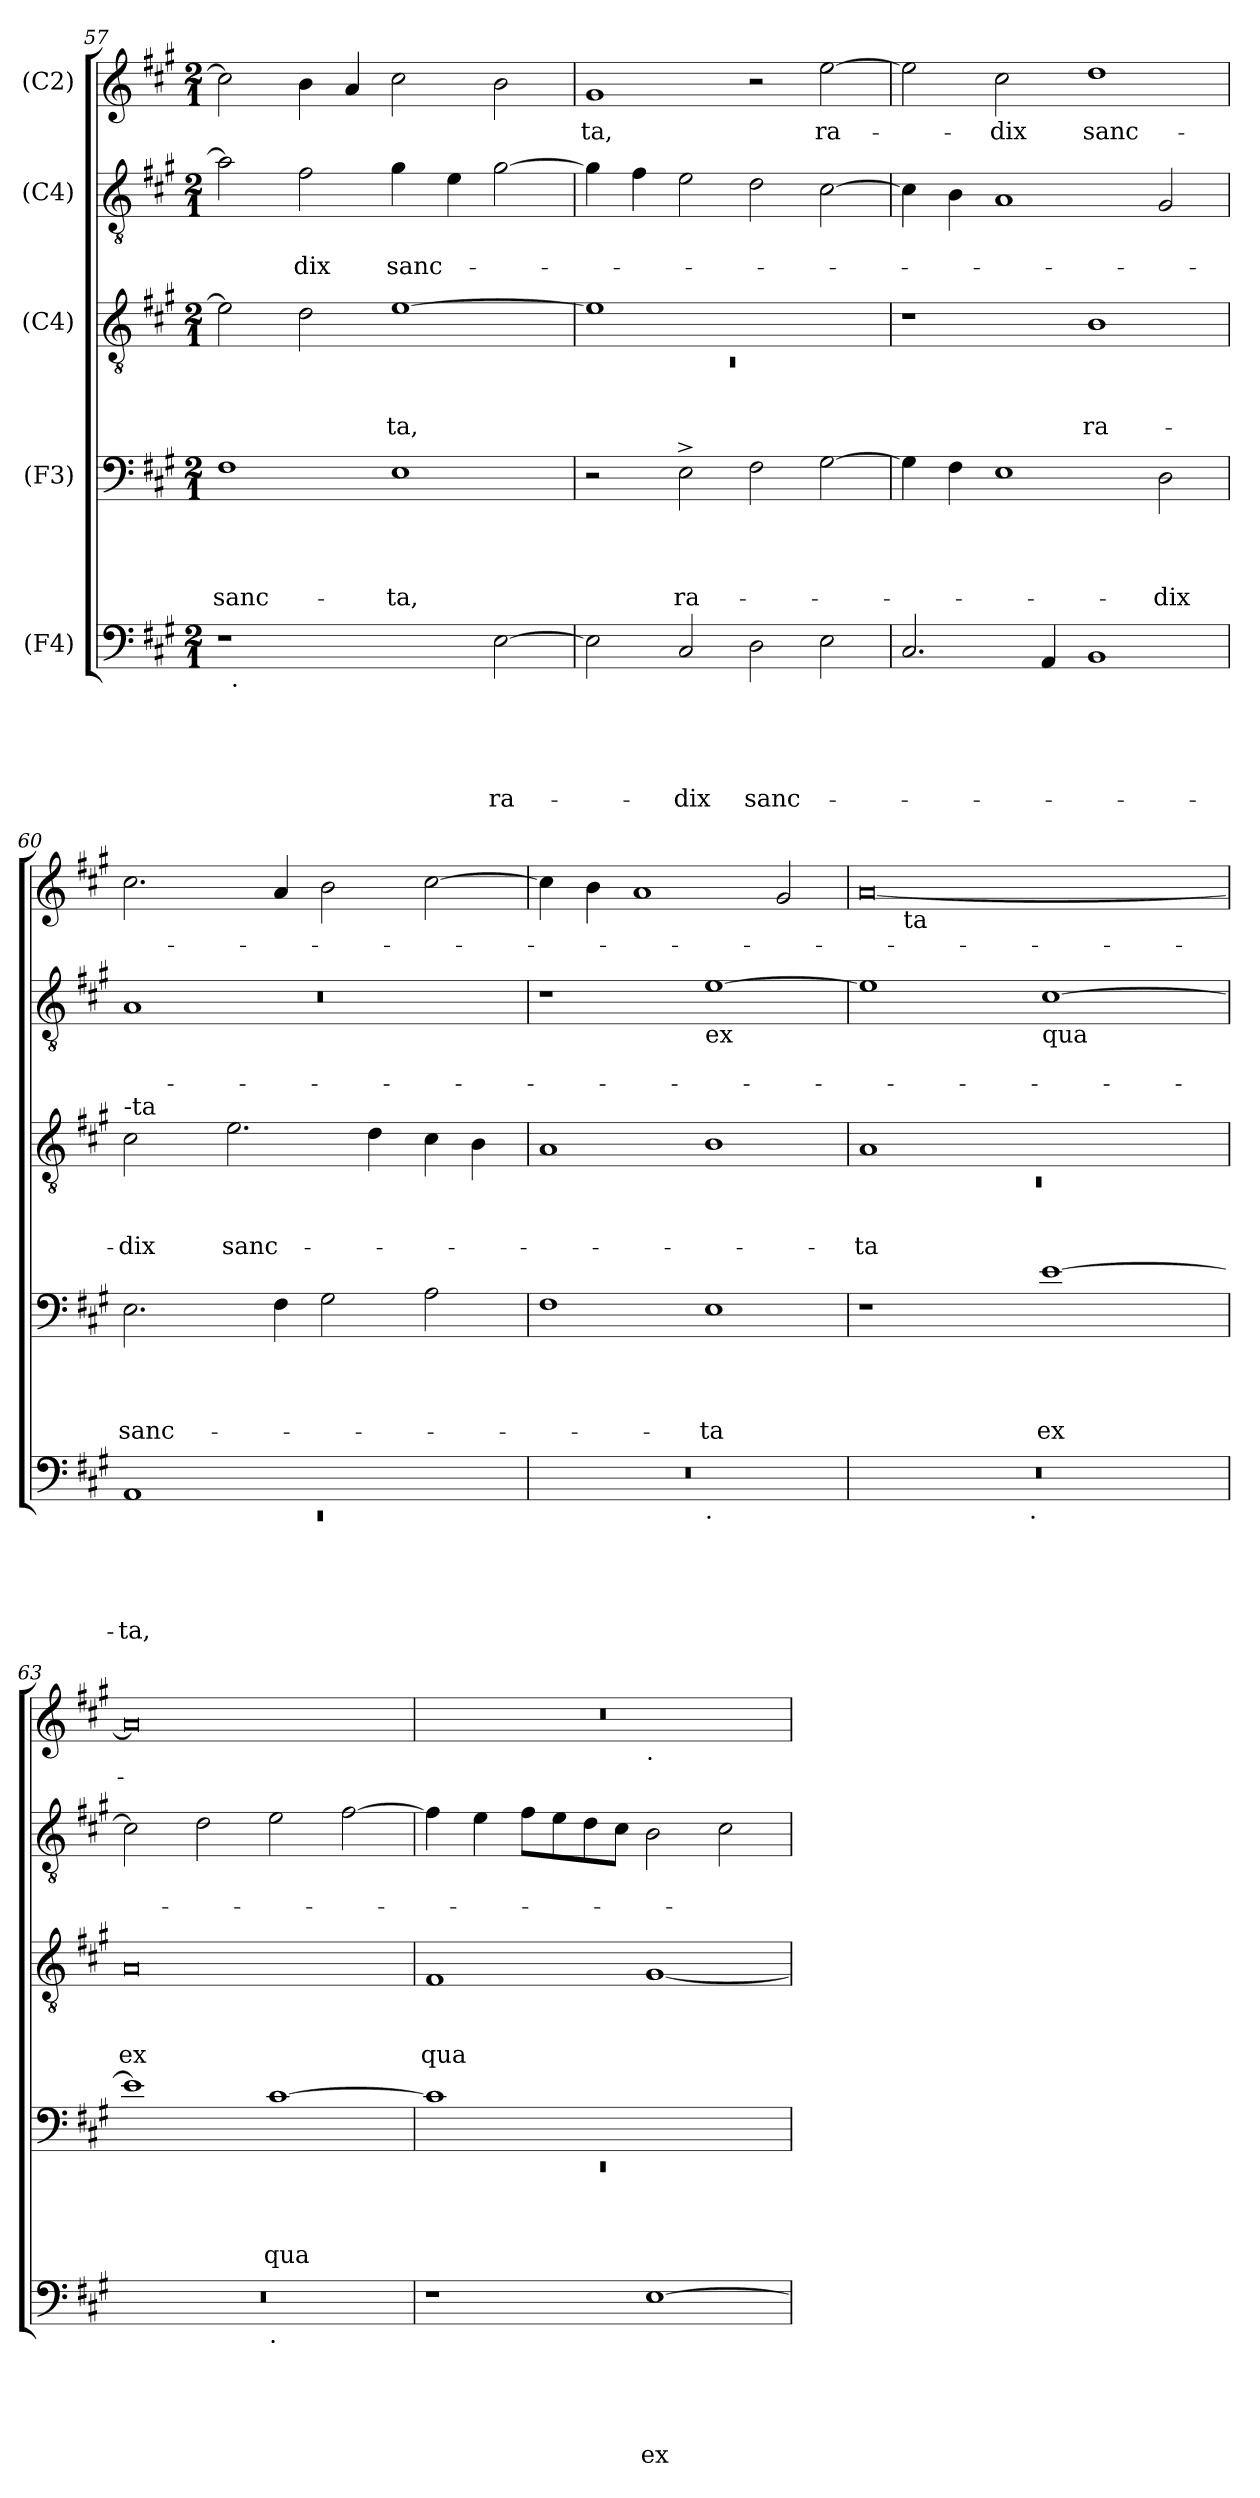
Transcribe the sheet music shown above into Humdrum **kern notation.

**kern	**text	**text	**text	**text	**text	**kern	**text	**text	**text	**text	**kern	**text	**text	**text	**kern	**text	**text	**kern	**text
*part5	*part5	*part5	*part5	*part5	*part5	*part4	*part4	*part4	*part4	*part4	*part3	*part3	*part3	*part3	*part2	*part2	*part2	*part1	*part1
*staff5	*staff5	*staff5	*staff5	*staff5	*staff5	*staff4	*staff4	*staff4	*staff4	*staff4	*staff3	*staff3	*staff3	*staff3	*staff2	*staff2	*staff2	*staff1	*staff1
*I"(F4)	*	*	*	*	*	*I"(F3)	*	*	*	*	*I"(C4)	*	*	*	*I"(C4)	*	*	*I"(C2)	*
*clefF4	*	*	*	*	*	*clefF4	*	*	*	*	*clefGv2	*	*	*	*clefGv2	*	*	*clefG2	*
*k[f#c#g#]	*	*	*	*	*	*k[f#c#g#]	*	*	*	*	*k[f#c#g#]	*	*	*	*k[f#c#g#]	*	*	*k[f#c#g#]	*
*A:	*	*	*	*	*	*A:	*	*	*	*	*A:	*	*	*	*A:	*	*	*A:	*
*M2/1	*	*	*	*	*	*M2/1	*	*	*	*	*M2/1	*	*	*	*M2/1	*	*	*M2/1	*
=57	=57	=57	=57	=57	=57	=57	=57	=57	=57	=57	=57	=57	=57	=57	=57	=57	=57	=57	=57
!	!	!	!	!	!	!	!	!	!	!LO:LY:b	!	!	!	!	!	!	!	!	!
*^	*	*	*	*	*	*	*	*	*	*	*	*	*	*	*	*	*	*	*
1r	32ryy	.	.	.	.	.	1F#	.	.	.	sanc-	2e\]	.	.	.	2a\]	.	.	2cc#\]	.
!	!LO:TX:b:t=.	!	!	!	!	!	!	!	!	!	!	!	!	!	!	!	!	!	!	!
.	1ryy	.	.	.	.	.	.	.	.	.	.	.	.	.	.	.	.	.	.	.
!	!	!	!	!	!	!	!	!	!	!	!	!	!	!	!	!	!	!LO:LY:b	!	!
.	.	.	.	.	.	.	.	.	.	.	.	2d\	.	.	.	2f#\	.	-dix	4b\	.
.	.	.	.	.	.	.	.	.	.	.	.	.	.	.	.	.	.	.	4a/	.
!	!	!	!	!	!	!	!	!	!	!	!LO:LY:b	!	!	!	!LO:LY:b	!	!	!LO:LY:b	!	!
2ryy	.	.	.	.	.	.	1E	.	.	.	-ta,	[>1e	.	.	-ta,	4g#\	.	sanc-	2cc#\	.
.	2ryy	.	.	.	.	.	.	.	.	.	.	.	.	.	.	.	.	.	.	.
.	.	.	.	.	.	.	.	.	.	.	.	.	.	.	.	4e\	.	.	.	.
!	!	!	!	!	!	!LO:LY:b	!	!	!	!	!	!	!	!	!	!	!	!	!	!
[>2E\	.	.	.	.	.	ra-	.	.	.	.	.	.	.	.	.	[>2g#\	.	.	2b\	.
.	4...ryy	.	.	.	.	.	.	.	.	.	.	.	.	.	.	.	.	.	.	.
=58	=58	=58	=58	=58	=58	=58	=58	=58	=58	=58	=58	=58	=58	=58	=58	=58	=58	=58	=58	=58
*	*	*	*	*	*	*	*	*	*	*	*	*^	*	*	*	*	*	*	*	*
!	!	!	!	!	!	!	!	!	!	!	!	!	!LO:N:vis=1	!	!	!	!	!	!	!	!LO:LY:b
*v	*v	*	*	*	*	*	*	*	*	*	*	*	*	*	*	*	*	*	*	*	*
2E\]	.	.	.	.	.	2r	.	.	.	.	1e]	0rC	.	.	.	4g#\]	.	.	1g#	-ta,
.	.	.	.	.	.	.	.	.	.	.	.	.	.	.	.	4f#\	.	.	.	.
!	!	!	!	!	!LO:LY:b	!	!	!	!	!LO:LY:b	!	!	!	!	!	!	!	!	!	!
2C#/	.	.	.	.	-dix	2E^>\	.	.	.	ra-	.	.	.	.	.	2e\	.	.	.	.
!	!	!	!	!	!LO:LY:b	!	!	!	!	!	!	!	!	!	!	!	!	!	!	!
2D\	.	.	.	.	sanc-	2F#\	.	.	.	.	1ryy	.	.	.	.	2d\	.	.	2r	.
!	!	!	!	!	!	!	!	!	!	!	!	!	!	!	!	!	!	!	!	!LO:LY:b
2E\	.	.	.	.	.	[>2G#\	.	.	.	.	.	.	.	.	.	[>2c#\	.	.	[>2ee\	ra-
*	*	*	*	*	*	*	*	*	*	*	*v	*v	*	*	*	*	*	*	*	*
=59	=59	=59	=59	=59	=59	=59	=59	=59	=59	=59	=59	=59	=59	=59	=59	=59	=59	=59	=59
2.C#/	.	.	.	.	.	4G#\]	.	.	.	.	1r	.	.	.	4c#\]	.	.	2ee\]	.
.	.	.	.	.	.	4F#\	.	.	.	.	.	.	.	.	4B\	.	.	.	.
!	!	!	!	!	!	!	!	!	!	!	!	!	!	!	!	!	!	!	!LO:LY:b
.	.	.	.	.	.	1E	.	.	.	.	.	.	.	.	1A	.	.	2cc#\	-dix
4AA/	.	.	.	.	.	.	.	.	.	.	.	.	.	.	.	.	.	.	.
!	!	!	!	!	!	!	!	!	!	!	!	!	!	!LO:LY:b	!	!	!	!	!LO:LY:b
1BB	.	.	.	.	.	.	.	.	.	.	1B	.	.	ra-	.	.	.	1dd	sanc-
!	!	!	!	!	!	!	!	!	!	!LO:LY:b	!	!	!	!	!	!	!	!	!
.	.	.	.	.	.	2D\	.	.	.	-dix	.	.	.	.	2G#/	.	.	.	.
!!LO:LB:g=z
=60	=60	=60	=60	=60	=60	=60	=60	=60	=60	=60	=60	=60	=60	=60	=60	=60	=60	=60	=60
*^	*	*	*	*	*	*	*	*	*	*	*	*	*	*	*^	*	*	*	*
*	*	*	*	*	*	*	*	*	*	*	*	*	*	*	*	*	*^	*	*	*	*
!	!	!	!	!	!	!	!	!	!	!	!	!LO:TX:a:t=-ta	!	!	!	!	!	!	!	!	!	!
!	!LO:N:vis=1	!	!	!	!	!LO:LY:b	!	!	!	!	!LO:LY:b	!	!	!	!LO:LY:b	!	!	!LO:N:vis=1	!	!	!	!
1AA	0rEE	.	.	.	.	-ta,	2.E\	.	.	.	sanc-	2c#\	.	.	-dix	4ryy	1A	0r	.	.	2.cc#\	.
.	.	.	.	.	.	.	.	.	.	.	.	.	.	.	.	32ryy	.	.	.	.	.	.
.	.	.	.	.	.	.	.	.	.	.	.	.	.	.	.	1ryy	.	.	.	.	.	.
!	!	!	!	!	!	!	!	!	!	!	!	!	!	!	!LO:LY:b	!	!	!	!	!	!	!
.	.	.	.	.	.	.	.	.	.	.	.	2.e\	.	.	sanc-	.	.	.	.	.	.	.
.	.	.	.	.	.	.	4F#\	.	.	.	.	.	.	.	.	.	.	.	.	.	4a/	.
1ryy	.	.	.	.	.	.	2G#\	.	.	.	.	.	.	.	.	.	1ryy	.	.	.	2b\	.
.	.	.	.	.	.	.	.	.	.	.	.	4d\	.	.	.	.	.	.	.	.	.	.
.	.	.	.	.	.	.	.	.	.	.	.	.	.	.	.	2ryy	.	.	.	.	.	.
.	.	.	.	.	.	.	2A\	.	.	.	.	4c#\	.	.	.	.	.	.	.	.	[>2cc#\	.
.	.	.	.	.	.	.	.	.	.	.	.	4B\	.	.	.	.	.	.	.	.	.	.
.	.	.	.	.	.	.	.	.	.	.	.	.	.	.	.	8..ryy	.	.	.	.	.	.
*	*	*	*	*	*	*	*	*	*	*	*	*	*	*	*	*v	*v	*v	*	*	*	*
=61	=61	=61	=61	=61	=61	=61	=61	=61	=61	=61	=61	=61	=61	=61	=61	=61	=61	=61	=61	=61
0r	1ryy	.	.	.	.	.	1F#	.	.	.	.	1A	.	.	.	1r	.	.	4cc#\]	.
.	.	.	.	.	.	.	.	.	.	.	.	.	.	.	.	.	.	.	4b\	.
.	.	.	.	.	.	.	.	.	.	.	.	.	.	.	.	.	.	.	1a	.
!	!	!	!	!	!	!	!	!	!	!	!	!	!	!	!	!LO:TX:b:t=ex	!	!	!	!
!	!LO:TX:b:t=.	!	!	!	!	!	!	!	!	!	!	!	!	!	!	!	!	!	!	!
!	!	!	!	!	!	!	!	!	!	!	!LO:LY:b	!	!	!	!	!	!	!	!	!
.	1ryy	.	.	.	.	.	1E	.	.	.	-ta	1B	.	.	.	[>1e	.	.	.	.
.	.	.	.	.	.	.	.	.	.	.	.	.	.	.	.	.	.	.	2g#/	.
=62	=62	=62	=62	=62	=62	=62	=62	=62	=62	=62	=62	=62	=62	=62	=62	=62	=62	=62	=62	=62
*	*	*	*	*	*	*	*	*	*	*	*	*^	*	*	*	*	*	*	*	*
!	!	!	!	!	!	!	!	!	!	!	!	!	!LO:N:vis=1	!	!	!LO:LY:b	!	!	!	!	!
*	*	*	*	*	*	*	*	*	*	*	*	*	*	*	*	*	*	*	*	*^	*
0r	2ryy	.	.	.	.	.	1r	.	.	.	.	1A	0rC	.	.	-ta	1e]	.	.	[<0a	8ryy	.
.	.	.	.	.	.	.	.	.	.	.	.	.	.	.	.	.	.	.	.	.	32ryy	.
!	!	!	!	!	!	!	!	!	!	!	!	!	!	!	!	!	!	!	!	!	!LO:TX:b:t=ta	!
.	.	.	.	.	.	.	.	.	.	.	.	.	.	.	.	.	.	.	.	.	1ryy	.
.	4...ryy	.	.	.	.	.	.	.	.	.	.	.	.	.	.	.	.	.	.	.	.	.
!	!LO:TX:b:t=.	!	!	!	!	!	!	!	!	!	!	!	!	!	!	!	!	!	!	!	!	!
.	1ryy	.	.	.	.	.	.	.	.	.	.	.	.	.	.	.	.	.	.	.	.	.
!	!	!	!	!	!	!	!	!	!	!	!	!	!	!	!	!	!LO:TX:b:t=qua	!	!	!	!	!
!	!	!	!	!	!	!	!	!	!	!	!LO:LY:b	!	!	!	!	!	!	!	!	!	!	!
.	.	.	.	.	.	.	[>1e	.	.	.	ex	1ryy	.	.	.	.	[>1c#	.	.	.	.	.
.	.	.	.	.	.	.	.	.	.	.	.	.	.	.	.	.	.	.	.	.	2ryy	.
.	.	.	.	.	.	.	.	.	.	.	.	.	.	.	.	.	.	.	.	.	4ryy	.
.	.	.	.	.	.	.	.	.	.	.	.	.	.	.	.	.	.	.	.	.	16.ryy	.
.	32ryy	.	.	.	.	.	.	.	.	.	.	.	.	.	.	.	.	.	.	.	.	.
=63	=63	=63	=63	=63	=63	=63	=63	=63	=63	=63	=63	=63	=63	=63	=63	=63	=63	=63	=63	=63	=63	=63
!	!	!	!	!	!	!	!	!	!	!	!	!	!	!	!	!LO:LY:b:rj	!	!	!	!	!	!
*	*	*	*	*	*	*	*	*	*	*	*	*v	*v	*	*	*	*	*	*	*v	*v	*
0r	1ryy	.	.	.	.	.	1e]	.	.	.	.	0A	.	.	ex	2c#\]	.	.	0a]	.
.	.	.	.	.	.	.	.	.	.	.	.	.	.	.	.	2d\	.	.	.	.
!	!LO:TX:b:t=.	!	!	!	!	!	!	!	!	!	!	!	!	!	!	!	!	!	!	!
!	!	!	!	!	!	!	!	!	!	!	!LO:LY:b	!	!	!	!	!	!	!	!	!
.	1ryy	.	.	.	.	.	[>1c#	.	.	.	qua	.	.	.	.	2e\	.	.	.	.
.	.	.	.	.	.	.	.	.	.	.	.	.	.	.	.	[>2f#\	.	.	.	.
=64	=64	=64	=64	=64	=64	=64	=64	=64	=64	=64	=64	=64	=64	=64	=64	=64	=64	=64	=64	=64
*	*	*	*	*	*	*	*^	*	*	*	*	*	*	*	*	*	*	*	*	*
!	!	!	!	!	!	!	!	!LO:N:vis=1	!	!	!	!	!	!	!	!LO:LY:b	!	!	!	!	!
*v	*v	*	*	*	*	*	*	*	*	*	*	*	*	*	*	*	*	*	*	*^	*
1r	.	.	.	.	.	1c#]	0rEE	.	.	.	.	1F#	.	.	qua	4f#\]	.	.	0r	1ryy	.
.	.	.	.	.	.	.	.	.	.	.	.	.	.	.	.	4e\	.	.	.	.	.
.	.	.	.	.	.	.	.	.	.	.	.	.	.	.	.	8f#\L	.	.	.	.	.
.	.	.	.	.	.	.	.	.	.	.	.	.	.	.	.	8e\	.	.	.	.	.
.	.	.	.	.	.	.	.	.	.	.	.	.	.	.	.	8d\	.	.	.	.	.
.	.	.	.	.	.	.	.	.	.	.	.	.	.	.	.	8c#\J	.	.	.	.	.
!	!	!	!	!	!	!	!	!	!	!	!	!	!	!	!	!	!	!	!	!LO:TX:b:t=.	!
!	!	!	!	!	!LO:LY:b	!	!	!	!	!	!	!	!	!	!	!	!	!	!	!	!
[>1E	.	.	.	.	ex	1ryy	.	.	.	.	.	[>1G#	.	.	.	2B\	.	.	.	1ryy	.
.	.	.	.	.	.	.	.	.	.	.	.	.	.	.	.	2c#\	.	.	.	.	.
*	*	*	*	*	*	*v	*v	*	*	*	*	*	*	*	*	*	*	*	*v	*v	*
=	=	=	=	=	=	=	=	=	=	=	=	=	=	=	=	=	=	=	=
*-	*-	*-	*-	*-	*-	*-	*-	*-	*-	*-	*-	*-	*-	*-	*-	*-	*-	*-	*-
